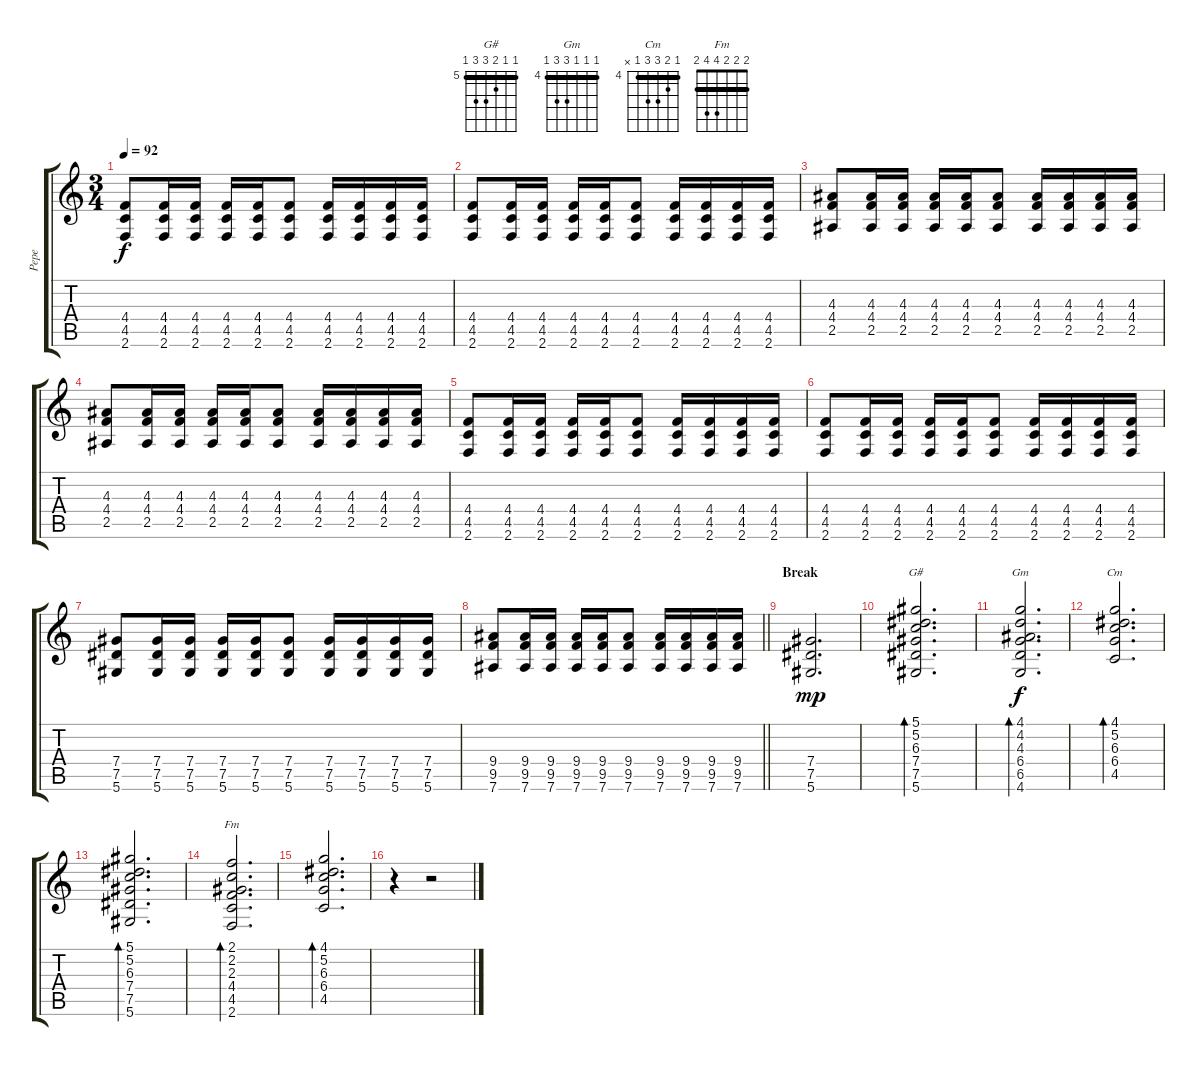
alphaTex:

\track ("Pepe" "Pepe") {instrument acousticguitarsteel}
\staff {score tabs}
\tuning (Eb4 Bb3 Gb3 Db3 Ab2 Eb2) {hide}
\chord ("G#" 5 5 6 7 7 5) {firstfret 5 barre 5}
\chord ("Gm" 4 4 4 6 6 4) {firstfret 4 barre 4}
\chord ("Cm" 4 5 6 6 4 x) {firstfret 4 barre 4}
\chord ("Fm" 2 2 2 4 4 2) {barre 2}
\ts (3 4)
\tempo 92
\clef g2
\ks c
(4.4 4.5 2.6).8{dy f} (4.4 4.5 2.6).16 (4.4 4.5 2.6).16 (4.4 4.5 2.6).16 (4.4 4.5 2.6).16 (4.4 4.5 2.6).8 (4.4 4.5 2.6).16 (4.4 4.5 2.6).16 (4.4 4.5 2.6).16 (4.4 4.5 2.6).16 |
(4.4 4.5 2.6).8 (4.4 4.5 2.6).16 (4.4 4.5 2.6).16 (4.4 4.5 2.6).16 (4.4 4.5 2.6).16 (4.4 4.5 2.6).8 (4.4 4.5 2.6).16 (4.4 4.5 2.6).16 (4.4 4.5 2.6).16 (4.4 4.5 2.6).16 |
(4.3 4.4 2.5).8 (4.3 4.4 2.5).16 (4.3 4.4 2.5).16 (4.3 4.4 2.5).16 (4.3 4.4 2.5).16 (4.3 4.4 2.5).8 (4.3 4.4 2.5).16 (4.3 4.4 2.5).16 (4.3 4.4 2.5).16 (4.3 4.4 2.5).16 |
(4.3 4.4 2.5).8 (4.3 4.4 2.5).16 (4.3 4.4 2.5).16 (4.3 4.4 2.5).16 (4.3 4.4 2.5).16 (4.3 4.4 2.5).8 (4.3 4.4 2.5).16 (4.3 4.4 2.5).16 (4.3 4.4 2.5).16 (4.3 4.4 2.5).16 |
(4.4 4.5 2.6).8 (4.4 4.5 2.6).16 (4.4 4.5 2.6).16 (4.4 4.5 2.6).16 (4.4 4.5 2.6).16 (4.4 4.5 2.6).8 (4.4 4.5 2.6).16 (4.4 4.5 2.6).16 (4.4 4.5 2.6).16 (4.4 4.5 2.6).16 |
(4.4 4.5 2.6).8 (4.4 4.5 2.6).16 (4.4 4.5 2.6).16 (4.4 4.5 2.6).16 (4.4 4.5 2.6).16 (4.4 4.5 2.6).8 (4.4 4.5 2.6).16 (4.4 4.5 2.6).16 (4.4 4.5 2.6).16 (4.4 4.5 2.6).16 |
(7.4 7.5 5.6).8 (7.4 7.5 5.6).16 (7.4 7.5 5.6).16 (7.4 7.5 5.6).16 (7.4 7.5 5.6).16 (7.4 7.5 5.6).8 (7.4 7.5 5.6).16 (7.4 7.5 5.6).16 (7.4 7.5 5.6).16 (7.4 7.5 5.6).16 |
\barLineRight lightlight
(9.4 9.5 7.6).8 (9.4 9.5 7.6).16 (9.4 9.5 7.6).16 (9.4 9.5 7.6).16 (9.4 9.5 7.6).16 (9.4 9.5 7.6).8 (9.4 9.5 7.6).16 (9.4 9.5 7.6).16 (9.4 9.5 7.6).16 (9.4 9.5 7.6).16 |
\section ("" "Break")
(7.4 7.5 5.6).2{d dy mp} |
(5.1 5.2 6.3 7.4 7.5 5.6).2{d bd 60 ch "G#" volume 11 instrument acousticguitarsteel} |
(4.1 4.2 4.3 6.4 6.5 4.6).2{d bd 60 ch "Gm" dy f} |
(4.1 5.2 6.3 6.4 4.5).2{d bd 60 ch "Cm"} |
(5.1 5.2 6.3 7.4 7.5 5.6).2{d bd 60} |
(2.1 2.2 2.3 4.4 4.5 2.6).2{d bd 60 ch "Fm"} |
(4.1 5.2 6.3 6.4 4.5).2{d bd 60} |
r.4 r.2
